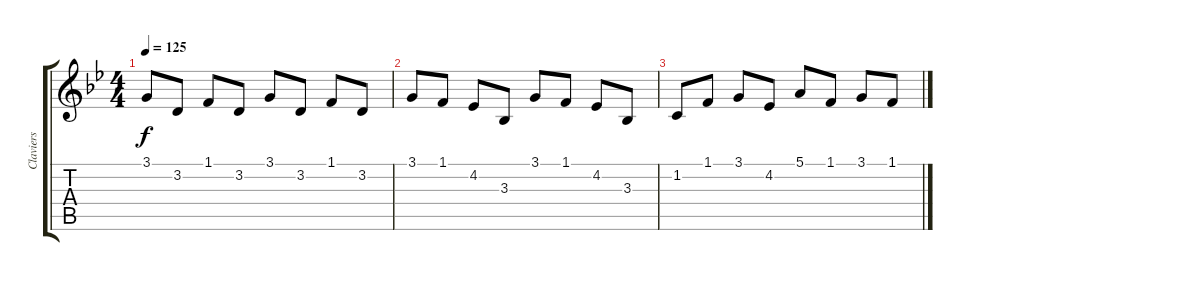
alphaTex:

\track ("Claviers" "Claviers") {instrument churchorgan}
\staff {score tabs}
\tuning (E4 B3 G3 D3 A2 E2) {hide}
\ts (4 4)
\tempo 125
\clef g2
\ks bb
3.1.8{dy f} 3.2.8 1.1.8 3.2.8 3.1.8 3.2.8 1.1.8 3.2.8 |
3.1.8 1.1.8 4.2.8 3.3.8 3.1.8 1.1.8 4.2.8 3.3.8 |
1.2.8 1.1.8 3.1.8 4.2.8 5.1.8 1.1.8 3.1.8 1.1.8
